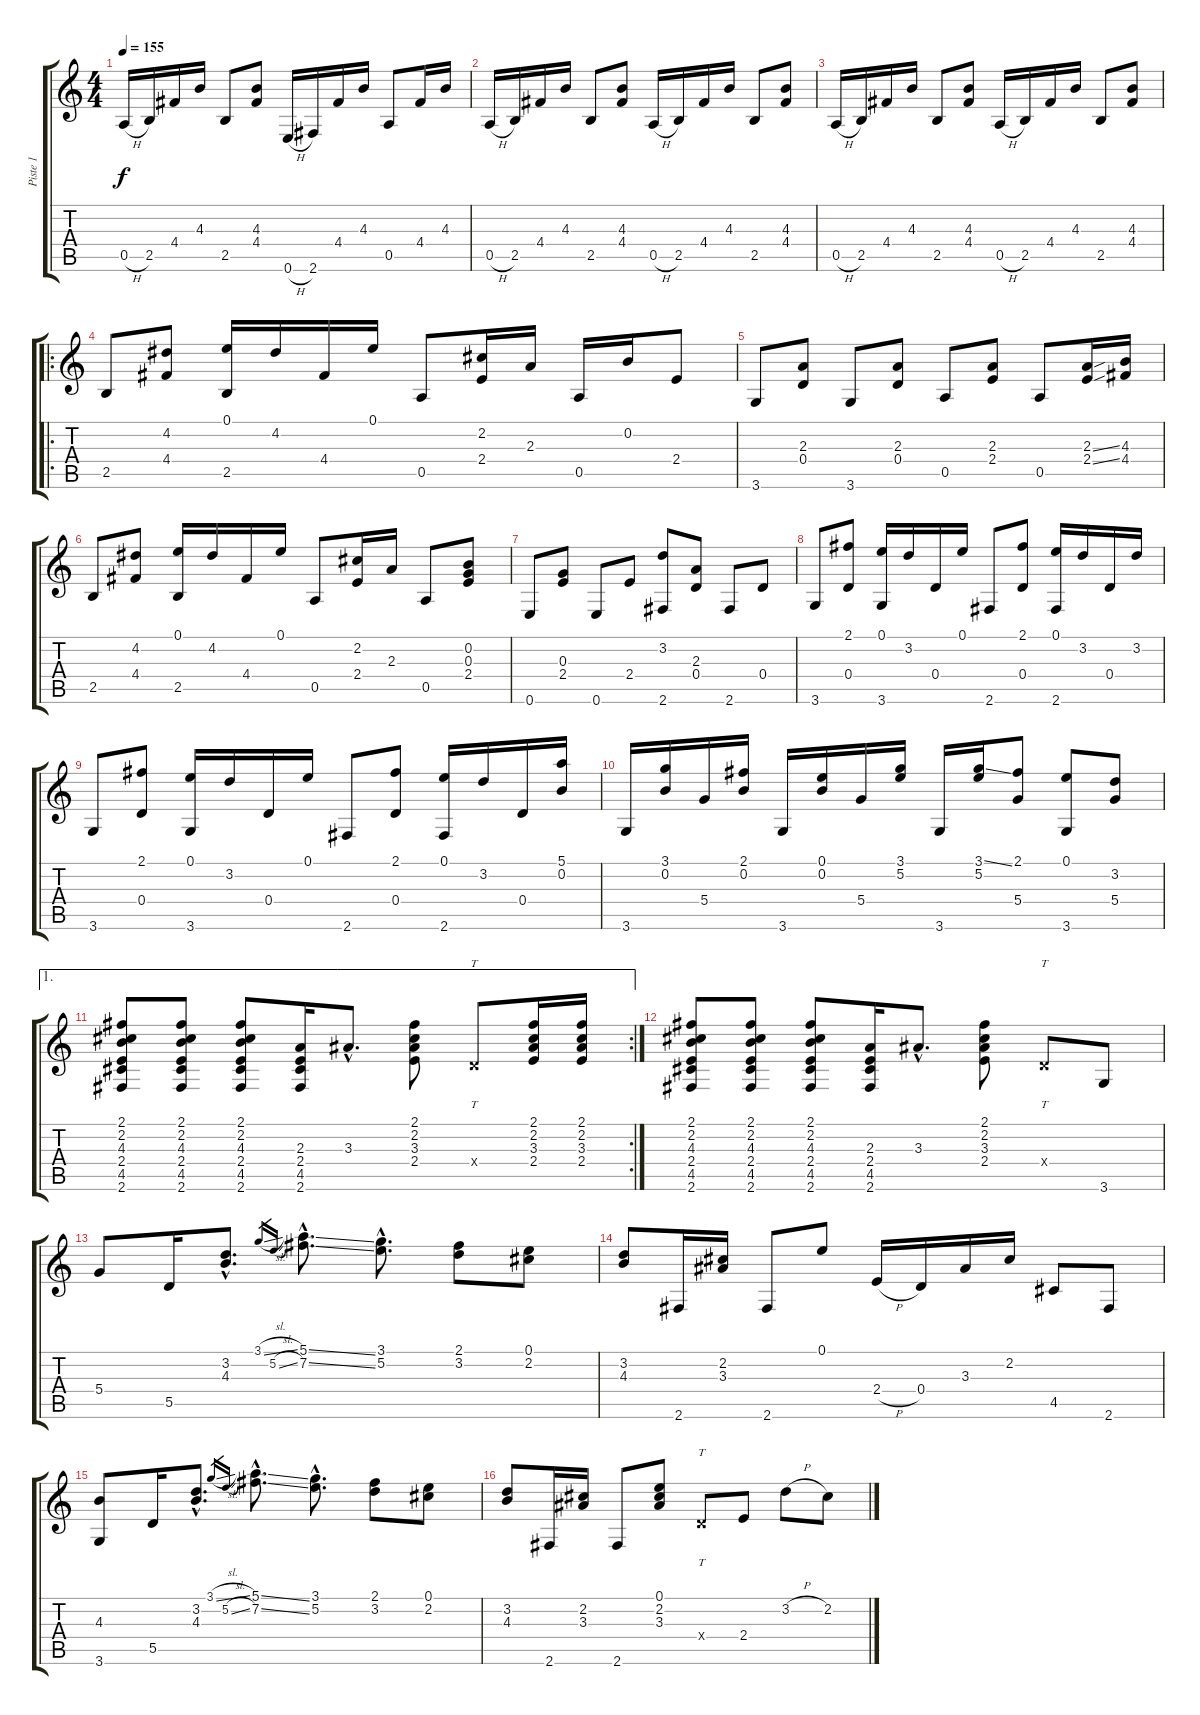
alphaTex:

\track ("Piste 1" "Piste 1") {instrument acousticguitarsteel}
\staff {score tabs}
\tuning (E4 B3 G3 D3 A2 E2) {hide}
\ts (4 4)
\tempo 155
\clef g2
\ks c
0.5{h}.16{dy f} 2.5.16 4.4.16 4.3.16 2.5.8 (4.3 4.4).8 0.6{h}.16 2.6.16 4.4.16 4.3.16 0.5.8 4.4.16 4.3.16 |
0.5{h}.16 2.5.16 4.4.16 4.3.16 2.5.8 (4.3 4.4).8 0.5{h}.16 2.5.16 4.4.16 4.3.16 2.5.8 (4.3 4.4).8 |
0.5{h}.16 2.5.16 4.4.16 4.3.16 2.5.8 (4.3 4.4).8 0.5{h}.16 2.5.16 4.4.16 4.3.16 2.5.8 (4.3 4.4).8 |
\ro
2.5.8 (4.2 4.4).8 (0.1 2.5).16 4.2.16 4.4.16 0.1.16 0.5.8 (2.2 2.4).16 2.3.16 0.5.16 0.2.16 2.4.8 |
3.6.8 (2.3 0.4).8 3.6.8 (2.3 0.4).8 0.5.8 (2.3 2.4).8 0.5.8 (2.3{ss} 2.4{ss}).16 (4.3 4.4).16 |
2.5.8 (4.2 4.4).8 (0.1 2.5).16 4.2.16 4.4.16 0.1.16 0.5.8 (2.2 2.4).16 2.3.16 0.5.8 (0.2 0.3 2.4).8 |
0.6.8 (0.3 2.4).8 0.6.8 2.4.8 (3.2 2.6).8 (2.3 0.4).8 2.6.8 0.4.8 |
3.6.8 (2.1 0.4).8 (0.1 3.6).16 3.2.16 0.4.16 0.1.16 2.6.8 (2.1 0.4).8 (0.1 2.6).16 3.2.16 0.4.16 3.2.16 |
3.6.8 (2.1 0.4).8 (0.1 3.6).16 3.2.16 0.4.16 0.1.16 2.6.8 (2.1 0.4).8 (0.1 2.6).16 3.2.16 0.4.16 (5.1 0.2).16 |
3.6.16 (3.1 0.2).16 5.4.16 (2.1 0.2).16 3.6.16 (0.1 0.2).16 5.4.16 (3.1 5.2).16 3.6.16 (3.1{ss} 5.2).16 (2.1 5.4).8 (0.1 3.6).8 (3.2 5.4).8 |
\ae 1
\rc 2
(2.1 2.2 4.3 2.4 4.5 2.6).8 (2.1 2.2 4.3 2.4 4.5 2.6).8 (2.1 2.2 4.3 2.4 4.5 2.6).8 (2.3 2.4 4.5 2.6).16 3.3{hac}.8{d} (2.1 2.2 3.3 2.4).8 0.4{x}.8{tt} (2.1 2.2 3.3 2.4).16 (2.1 2.2 3.3 2.4).16 |
(2.1 2.2 4.3 2.4 4.5 2.6).8 (2.1 2.2 4.3 2.4 4.5 2.6).8 (2.1 2.2 4.3 2.4 4.5 2.6).8 (2.3 2.4 4.5 2.6).16 3.3{hac}.8{d} (2.1 2.2 3.3 2.4).8 0.4{x}.8{tt} 3.6.8 |
5.4.8 5.5.16 (3.2{hac} 4.3{hac}).8{d} 3.1{sl}.16{gr} 5.2{sl}.16{gr} (5.1{ss hac} 7.2{ss hac}).8{d} (3.1{hac} 5.2{hac}).8{d} (2.1 3.2).8 (0.1 2.2).8 |
(3.2 4.3).8 2.6.16 (2.2 3.3).16 2.6.8 0.1.8 2.4{h}.16 0.4.16 3.3.16 2.2.16 4.5.8 2.6.8 |
(4.3 3.6).8 5.5.16 (3.2{hac} 4.3{hac}).8{d} 3.1{sl}.16{gr} 5.2{sl}.16{gr} (5.1{ss hac} 7.2{ss hac}).8{d} (3.1{hac} 5.2{hac}).8{d} (2.1 3.2).8 (0.1 2.2).8 |
(3.2 4.3).8 2.6.16 (2.2 3.3).16 2.6.8 (0.1 2.2 3.3).8 0.4{x}.8{tt} 2.4.8 3.2{h}.8 2.2.8
